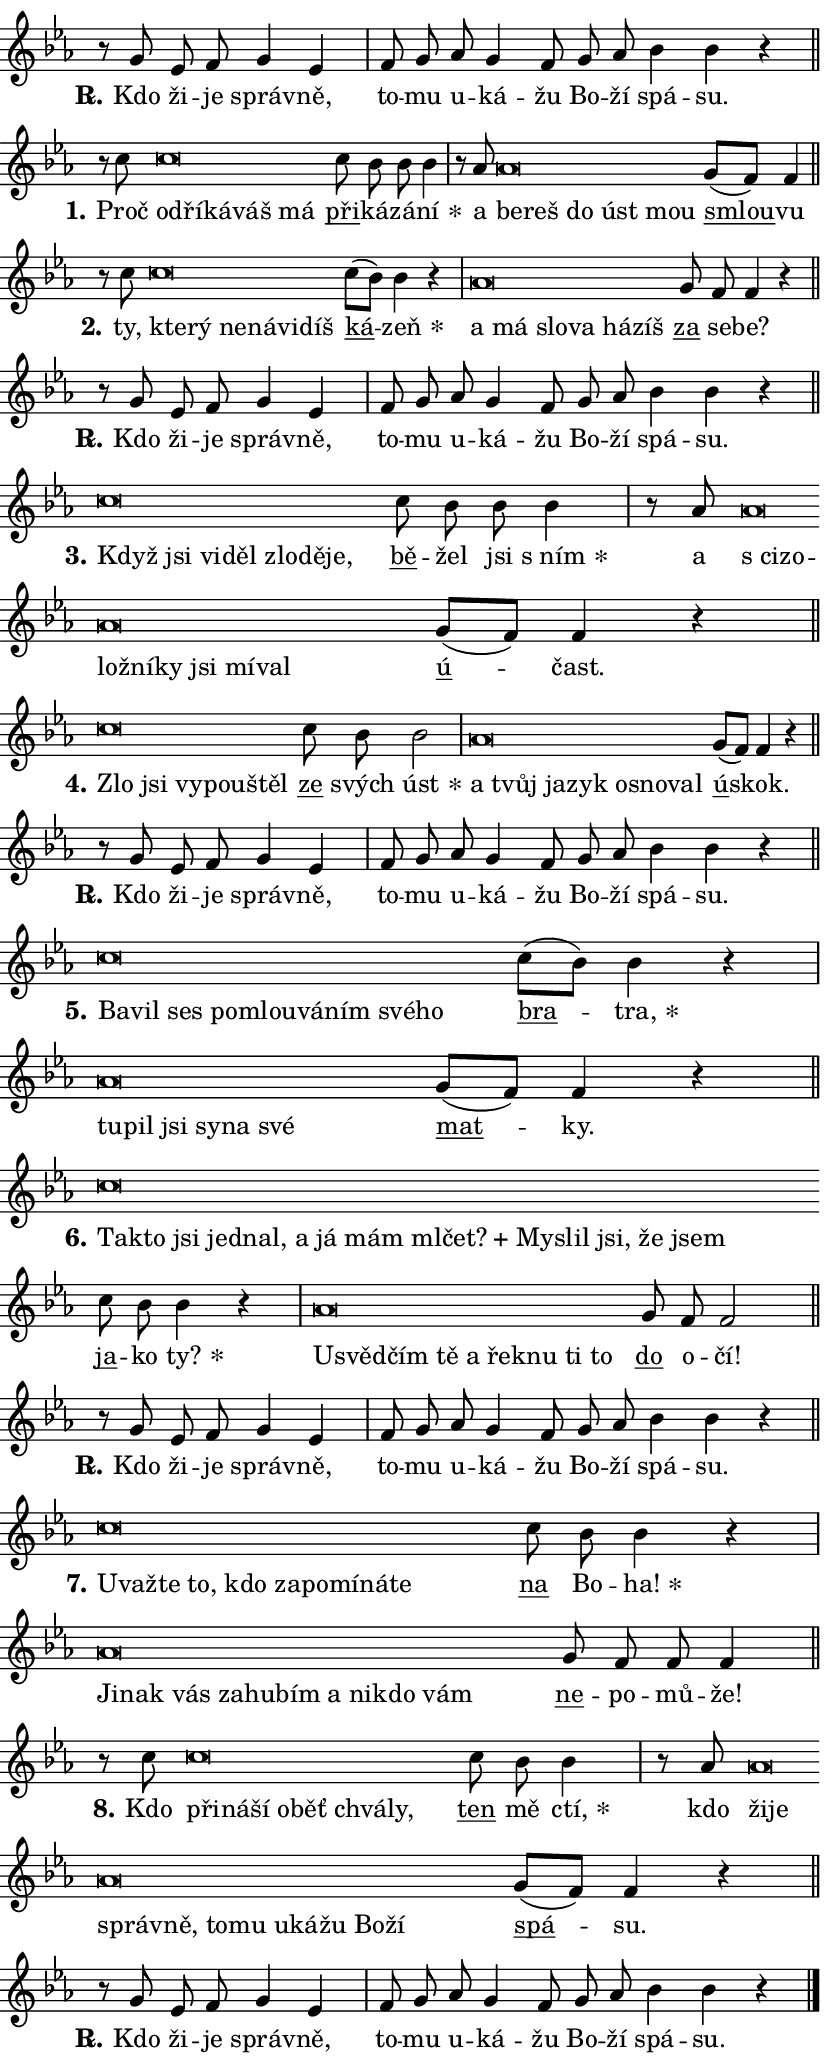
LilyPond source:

\version "2.24.0"
\header { tagline = "" }
\paper {
  indent = 0\cm
  top-margin = 0\cm
  right-margin = 0.13\cm % to fit lyric hyphens
  bottom-margin = 0\cm
  left-margin = 0\cm
  paper-width = 14\cm
  page-breaking = #ly:one-page-breaking
  system-system-spacing.basic-distance = #11
  score-system-spacing.basic-distance = #11
  ragged-last = ##f
}


%% Author: Thomas Morley
%% https://lists.gnu.org/archive/html/lilypond-user/2020-05/msg00002.html
#(define (line-position grob)
"Returns position of @var[grob} in current system:
   @code{'start}, if at first time-step
   @code{'end}, if at last time-step
   @code{'middle} otherwise
"
  (let* ((col (ly:item-get-column grob))
         (ln (ly:grob-object col 'left-neighbor))
         (rn (ly:grob-object col 'right-neighbor))
         (col-to-check-left (if (ly:grob? ln) ln col))
         (col-to-check-right (if (ly:grob? rn) rn col))
         (break-dir-left
           (and
             (ly:grob-property col-to-check-left 'non-musical #f)
             (ly:item-break-dir col-to-check-left)))
         (break-dir-right
           (and
             (ly:grob-property col-to-check-right 'non-musical #f)
             (ly:item-break-dir col-to-check-right))))
        (cond ((eqv? 1 break-dir-left) 'start)
              ((eqv? -1 break-dir-right) 'end)
              (else 'middle))))

#(define (tranparent-at-line-position vctor)
  (lambda (grob)
  "Relying on @code{line-position} select the relevant enry from @var{vctor}.
Used to determine transparency,"
    (case (line-position grob)
      ((end) (not (vector-ref vctor 0)))
      ((middle) (not (vector-ref vctor 1)))
      ((start) (not (vector-ref vctor 2))))))

noteHeadBreakVisibility =
#(define-music-function (break-visibility)(vector?)
"Makes @code{NoteHead}s transparent relying on @var{break-visibility}"
#{
  \override NoteHead.transparent =
    #(tranparent-at-line-position break-visibility)
#})

#(define delete-ledgers-for-transparent-note-heads
  (lambda (grob)
    "Reads whether a @code{NoteHead} is transparent.
If so this @code{NoteHead} is removed from @code{'note-heads} from
@var{grob}, which is supposed to be @code{LedgerLineSpanner}.
As a result ledgers are not printed for this @code{NoteHead}"
    (let* ((nhds-array (ly:grob-object grob 'note-heads))
           (nhds-list
             (if (ly:grob-array? nhds-array)
                 (ly:grob-array->list nhds-array)
                 '()))
           ;; Relies on the transparent-property being done before
           ;; Staff.LedgerLineSpanner.after-line-breaking is executed.
           ;; This is fragile ...
           (to-keep
             (remove
               (lambda (nhd)
                 (ly:grob-property nhd 'transparent #f))
               nhds-list)))
      ;; TODO find a better method to iterate over grob-arrays, similiar
      ;; to filter/remove etc for lists
      ;; For now rebuilt from scratch
      (set! (ly:grob-object grob 'note-heads)  '())
      (for-each
        (lambda (nhd)
          (ly:pointer-group-interface::add-grob grob 'note-heads nhd))
        to-keep))))

squashNotes = {
  \override NoteHead.X-extent = #'(-0.2 . 0.2)
  \override NoteHead.Y-extent = #'(-0.75 . 0)
  \override NoteHead.stencil =
    #(lambda (grob)
       (let ((pos (ly:grob-property grob 'staff-position)))
         (begin
           (if (< pos -7) (display "ERROR: Lower brevis then expected\n") (display ""))
           (if (<= pos -6) ly:text-interface::print ly:note-head::print))))
}
unSquashNotes = {
  \revert NoteHead.X-extent
  \revert NoteHead.Y-extent
  \revert NoteHead.stencil
}

hideNotes = \noteHeadBreakVisibility #begin-of-line-visible
unHideNotes = \noteHeadBreakVisibility #all-visible

% work-around for resetting accidentals
% https://lilypond.org/doc/v2.23/Documentation/notation/displaying-rhythms#unmetered-music
cadenzaMeasure = {
  \cadenzaOff
  \partial 1024 s1024
  \cadenzaOn
}

#(define-markup-command (accent layout props text) (markup?)
  "Underline accented syllable"
  (interpret-markup layout props
    #{\markup \override #'(offset . 4.3) \underline { #text }#}))

responsum = \markup \concat {
  "R" \hspace #-1.05 \path #0.1 #'((moveto 0 0.07) (lineto 0.9 0.8)) \hspace #0.05 "."
}

spaceSize = #0.6828661417322834 % exact space size for TeX Gyre Schola

\layout {
  \context {
    \Staff
    \remove "Time_signature_engraver"
    \override LedgerLineSpanner.after-line-breaking = #delete-ledgers-for-transparent-note-heads
  }
  \context {
    \Lyrics {
      \override LyricSpace.minimum-distance = \spaceSize
      \override LyricText.font-name = #"TeX Gyre Schola"
      \override LyricText.font-size = 1
      \override StanzaNumber.font-name = #"TeX Gyre Schola Bold"
      \override StanzaNumber.font-size = 1
    }
  }
  \context {
    \Score 
    \override NoteHead.text =
      #(lambda (grob) 
        (let ((pos (ly:grob-property grob 'staff-position)))
          #{\markup {
            \combine
              \halign #-0.55 \raise #(if (= pos -6) 0 0.5) \override #'(thickness . 2) \draw-line #'(3.2 . 0)
              \musicglyph "noteheads.sM1"
          }#}))
  }
}

% magnetic-lyrics.ily
%
%   written by
%     Jean Abou Samra <jean@abou-samra.fr>
%     Werner Lemberg <wl@gnu.org>
%
%   adapted by
%     Jiri Hon <jiri.hon@gmail.com>
%
% Version 2022-Apr-15

% https://www.mail-archive.com/lilypond-user@gnu.org/msg149350.html

#(define (Left_hyphen_pointer_engraver context)
   "Collect syllable-hyphen-syllable occurrences in lyrics and store
them in properties.  This engraver only looks to the left.  For
example, if the lyrics input is @code{foo -- bar}, it does the
following.

@itemize @bullet
@item
Set the @code{text} property of the @code{LyricHyphen} grob between
@q{foo} and @q{bar} to @code{foo}.

@item
Set the @code{left-hyphen} property of the @code{LyricText} grob with
text @q{foo} to the @code{LyricHyphen} grob between @q{foo} and
@q{bar}.
@end itemize

Use this auxiliary engraver in combination with the
@code{lyric-@/text::@/apply-@/magnetic-@/offset!} hook."
   (let ((hyphen #f)
         (text #f))
     (make-engraver
      (acknowledgers
       ((lyric-syllable-interface engraver grob source-engraver)
        (set! text grob)))
      (end-acknowledgers
       ((lyric-hyphen-interface engraver grob source-engraver)
        ;(when (not (grob::has-interface grob 'lyric-space-interface))
          (set! hyphen grob)));)
      ((stop-translation-timestep engraver)
       (when (and text hyphen)
         (ly:grob-set-object! text 'left-hyphen hyphen))
       (set! text #f)
       (set! hyphen #f)))))

#(define (lyric-text::apply-magnetic-offset! grob)
   "If the space between two syllables is less than the value in
property @code{LyricText@/.details@/.squash-threshold}, move the right
syllable to the left so that it gets concatenated with the left
syllable.

Use this function as a hook for
@code{LyricText@/.after-@/line-@/breaking} if the
@code{Left_@/hyphen_@/pointer_@/engraver} is active."
   (let ((hyphen (ly:grob-object grob 'left-hyphen #f)))
     (when hyphen
       (let ((left-text (ly:spanner-bound hyphen LEFT)))
         (when (grob::has-interface left-text 'lyric-syllable-interface)
           (let* ((common (ly:grob-common-refpoint grob left-text X))
                  (this-x-ext (ly:grob-extent grob common X))
                  (left-x-ext
                   (begin
                     ;; Trigger magnetism for left-text.
                     (ly:grob-property left-text 'after-line-breaking)
                     (ly:grob-extent left-text common X)))
                  ;; `delta` is the gap width between two syllables.
                  (delta (- (interval-start this-x-ext)
                            (interval-end left-x-ext)))
                  (details (ly:grob-property grob 'details))
                  (threshold (assoc-get 'squash-threshold details 0.2)))
             (when (< delta threshold)
               (let* (;; We have to manipulate the input text so that
                      ;; ligatures crossing syllable boundaries are not
                      ;; disabled.  For languages based on the Latin
                      ;; script this is essentially a beautification.
                      ;; However, for non-Western scripts it can be a
                      ;; necessity.
                      (lt (ly:grob-property left-text 'text))
                      (rt (ly:grob-property grob 'text))
                      (is-space (grob::has-interface hyphen 'lyric-space-interface))
                      (space (if is-space " " ""))
                      (extra-delta (if is-space spaceSize 0))
                      ;; Append new syllable.
                      (ltrt-space (if (and (string? lt) (string? rt))
                                (string-append lt space rt)
                                (make-concat-markup (list lt space rt))))
                      ;; Right-align `ltrt` to the right side.
                      (ltrt-space-markup (grob-interpret-markup
                               grob
                               (make-translate-markup
                                (cons (interval-length this-x-ext) 0)
                                (make-right-align-markup ltrt-space)))))
                 (begin
                   ;; Don't print `left-text`.
                   (ly:grob-set-property! left-text 'stencil #f)
                   ;; Set text and stencil (which holds all collected
                   ;; syllables so far) and shift it to the left.
                   (ly:grob-set-property! grob 'text ltrt-space)
                   (ly:grob-set-property! grob 'stencil ltrt-space-markup)
                   (ly:grob-translate-axis! grob (- (- delta extra-delta)) X))))))))))


#(define (lyric-hyphen::displace-bounds-first grob)
   ;; Make very sure this callback isn't triggered too early.
   (let ((left (ly:spanner-bound grob LEFT))
         (right (ly:spanner-bound grob RIGHT)))
     (ly:grob-property left 'after-line-breaking)
     (ly:grob-property right 'after-line-breaking)
     (ly:lyric-hyphen::print grob)))

squashThreshold = #0.4

\layout {
  \context {
    \Lyrics
    \consists #Left_hyphen_pointer_engraver
    \override LyricText.after-line-breaking =
      #lyric-text::apply-magnetic-offset!
    \override LyricHyphen.stencil = #lyric-hyphen::displace-bounds-first
    \override LyricText.details.squash-threshold = \squashThreshold
    \override LyricHyphen.minimum-distance = 0
    \override LyricHyphen.minimum-length = \squashThreshold
  }
}

squashText = \override LyricText.details.squash-threshold = 9999
unSquashText = \override LyricText.details.squash-threshold = \squashThreshold

leftText = \override LyricText.self-alignment-X = #LEFT
unLeftText = \revert LyricText.self-alignment-X

starOffset = #(lambda (grob) 
                (let ((x_offset (ly:self-alignment-interface::aligned-on-x-parent grob)))
                  (if (= x_offset 0) 0 (+ x_offset 1.2))))

star = #(define-music-function (syllable)(string?)
"Append star separator at the end of a syllable"
#{
  \once \override LyricText.X-offset = #starOffset
  \lyricmode { \markup {
    #syllable
    \override #'((font-name . "TeX Gyre Schola Bold")) \hspace #0.2 \lower #0.65 \larger "*"
  } }
#})

starAccent = #(define-music-function (syllable)(string?)
"Append star separator at the end of a syllable and make accent"
#{
  \once \override LyricText.X-offset = #starOffset
  \lyricmode { \markup {
    \accent #syllable
    \override #'((font-name . "TeX Gyre Schola Bold")) \hspace #0.2 \lower #0.65 \larger "*"
  } }
#})

breath = #(define-music-function (syllable)(string?)
"Append breathing indicator at the end of a syllable"
#{
  \lyricmode { \markup { #syllable "+" } }
#})

optionalBreath = #(define-music-function (syllable)(string?)
"Append optional breathing indicator at the end of a syllable"
#{
  \lyricmode { \markup { #syllable "(+)" } }
#})


\score {
    <<
        \new Voice = "melody" { \cadenzaOn \key es \major \relative { r8 g' es f g4 es \cadenzaMeasure \bar "|" f8 g \bar "" as g4 f8 \bar "" g as \bar "" bes4 bes r \cadenzaMeasure \bar "||" \break } }
        \new Lyrics \lyricsto "melody" { \lyricmode { \set stanza = \responsum
Kdo ži -- je správ -- ně, to -- mu u -- ká -- žu Bo -- ží spá -- su. } }
    >>
    \layout {}
}

\score {
    <<
        \new Voice = "melody" { \cadenzaOn \key es \major \relative { r8 c''8 \squashNotes c\breve*1/16 \hideNotes \breve*1/16 \bar "" \breve*1/16 \bar "" \breve*1/16 \breve*1/16 \bar "" \unHideNotes \unSquashNotes \bar "" c8 bes bes bes4 \cadenzaMeasure \bar "|" r8 as8 \squashNotes as\breve*1/16 \hideNotes \breve*1/16 \bar "" \breve*1/16 \bar "" \breve*1/16 \breve*1/16 \bar "" \unHideNotes \unSquashNotes \bar "" g8[( f)] f4 \cadenzaMeasure \bar "||" \break } }
        \new Lyrics \lyricsto "melody" { \lyricmode { \set stanza = "1."
Proč \leftText od -- \squashText ří -- ká -- váš má \unLeftText \unSquashText \markup \accent při -- ká -- zá -- \star ní a \leftText be -- \squashText reš do úst mou \unLeftText \unSquashText \markup \accent smlou -- vu } }
    >>
    \layout {}
}

\score {
    <<
        \new Voice = "melody" { \cadenzaOn \key es \major \relative { r8 c''8 \squashNotes c\breve*1/16 \hideNotes \breve*1/16 \bar "" \breve*1/16 \bar "" \breve*1/16 \bar "" \breve*1/16 \breve*1/16 \bar "" \unHideNotes \unSquashNotes \bar "" c8[( bes)] bes4 r \cadenzaMeasure \bar "|" \squashNotes as\breve*1/16 \hideNotes \breve*1/16 \bar "" \breve*1/16 \bar "" \breve*1/16 \bar "" \breve*1/16 \breve*1/16 \bar "" \unHideNotes \unSquashNotes \bar "" g8 f f4 r \cadenzaMeasure \bar "||" \break } }
        \new Lyrics \lyricsto "melody" { \lyricmode { \set stanza = "2."
ty, \leftText kte -- \squashText rý ne -- ná -- vi -- díš \unLeftText \unSquashText \markup \accent ká -- \star zeň \leftText a \squashText má slo -- va há -- zíš \unLeftText \unSquashText \markup \accent za se -- be? } }
    >>
    \layout {}
}

\score {
    <<
        \new Voice = "melody" { \cadenzaOn \key es \major \relative { r8 g' es f g4 es \cadenzaMeasure \bar "|" f8 g \bar "" as g4 f8 \bar "" g as \bar "" bes4 bes r \cadenzaMeasure \bar "||" \break } }
        \new Lyrics \lyricsto "melody" { \lyricmode { \set stanza = \responsum
Kdo ži -- je správ -- ně, to -- mu u -- ká -- žu Bo -- ží spá -- su. } }
    >>
    \layout {}
}

\score {
    <<
        \new Voice = "melody" { \cadenzaOn \key es \major \relative { \squashNotes c''\breve*1/16 \hideNotes \breve*1/16 \bar "" \breve*1/16 \bar "" \breve*1/16 \bar "" \breve*1/16 \bar "" \breve*1/16 \breve*1/16 \bar "" \unHideNotes \unSquashNotes \bar "" c8 bes bes bes4 \cadenzaMeasure \bar "|" r8 as8 \squashNotes as\breve*1/16 \hideNotes \breve*1/16 \bar "" \breve*1/16 \bar "" \breve*1/16 \bar "" \breve*1/16 \bar "" \breve*1/16 \bar "" \breve*1/16 \breve*1/16 \bar "" \unHideNotes \unSquashNotes \bar "" g8[( f)] f4 r \cadenzaMeasure \bar "||" \break } }
        \new Lyrics \lyricsto "melody" { \lyricmode { \set stanza = "3."
\leftText Když \squashText jsi vi -- děl zlo -- dě -- je, \unLeftText \unSquashText \markup \accent bě -- žel jsi \star "s ním" a \leftText "s ci" -- \squashText zo -- lož -- ní -- ky jsi mí -- val \unLeftText \unSquashText \markup \accent ú -- čast. } }
    >>
    \layout {}
}

\score {
    <<
        \new Voice = "melody" { \cadenzaOn \key es \major \relative { \squashNotes c''\breve*1/16 \hideNotes \breve*1/16 \bar "" \breve*1/16 \bar "" \breve*1/16 \breve*1/16 \bar "" \unHideNotes \unSquashNotes \bar "" c8 bes bes2 \cadenzaMeasure \bar "|" \squashNotes as\breve*1/16 \hideNotes \breve*1/16 \bar "" \breve*1/16 \bar "" \breve*1/16 \bar "" \breve*1/16 \bar "" \breve*1/16 \breve*1/16 \bar "" \unHideNotes \unSquashNotes \bar "" g8[( f)] f4 r \cadenzaMeasure \bar "||" \break } }
        \new Lyrics \lyricsto "melody" { \lyricmode { \set stanza = "4."
\leftText Zlo \squashText jsi vy -- pou -- štěl \unLeftText \unSquashText \markup \accent ze svých \star úst \leftText a \squashText tvůj ja -- zyk os -- no -- val \unLeftText \unSquashText \markup \accent ú -- skok. } }
    >>
    \layout {}
}

\score {
    <<
        \new Voice = "melody" { \cadenzaOn \key es \major \relative { r8 g' es f g4 es \cadenzaMeasure \bar "|" f8 g \bar "" as g4 f8 \bar "" g as \bar "" bes4 bes r \cadenzaMeasure \bar "||" \break } }
        \new Lyrics \lyricsto "melody" { \lyricmode { \set stanza = \responsum
Kdo ži -- je správ -- ně, to -- mu u -- ká -- žu Bo -- ží spá -- su. } }
    >>
    \layout {}
}

\score {
    <<
        \new Voice = "melody" { \cadenzaOn \key es \major \relative { \squashNotes c''\breve*1/16 \hideNotes \breve*1/16 \bar "" \breve*1/16 \bar "" \breve*1/16 \bar "" \breve*1/16 \bar "" \breve*1/16 \bar "" \breve*1/16 \bar "" \breve*1/16 \breve*1/16 \bar "" \unHideNotes \unSquashNotes \bar "" c8[( bes)] bes4 r \cadenzaMeasure \bar "|" \squashNotes as\breve*1/16 \hideNotes \breve*1/16 \bar "" \breve*1/16 \bar "" \breve*1/16 \bar "" \breve*1/16 \breve*1/16 \bar "" \unHideNotes \unSquashNotes \bar "" g8[( f)] f4 r \cadenzaMeasure \bar "||" \break } }
        \new Lyrics \lyricsto "melody" { \lyricmode { \set stanza = "5."
\leftText Ba -- \squashText vil ses po -- mlou -- vá -- ním své -- ho \unLeftText \unSquashText \markup \accent bra -- \star tra, \leftText tu -- \squashText pil jsi sy -- na své \unLeftText \unSquashText \markup \accent mat -- ky. } }
    >>
    \layout {}
}

\score {
    <<
        \new Voice = "melody" { \cadenzaOn \key es \major \relative { \squashNotes c''\breve*1/16 \hideNotes \breve*1/16 \bar "" \breve*1/16 \bar "" \breve*1/16 \bar "" \breve*1/16 \bar "" \breve*1/16 \bar "" \breve*1/16 \bar "" \breve*1/16 \bar "" \breve*1/16 \bar "" \breve*1/16 \bar "" \breve*1/16 \bar "" \breve*1/16 \bar "" \breve*1/16 \bar "" \breve*1/16 \breve*1/16 \bar "" \unHideNotes \unSquashNotes \bar "" c8 bes bes4 r \cadenzaMeasure \bar "|" \squashNotes as\breve*1/16 \hideNotes \breve*1/16 \bar "" \breve*1/16 \bar "" \breve*1/16 \bar "" \breve*1/16 \bar "" \breve*1/16 \bar "" \breve*1/16 \bar "" \breve*1/16 \breve*1/16 \bar "" \unHideNotes \unSquashNotes \bar "" g8 f f2 \cadenzaMeasure \bar "||" \break } }
        \new Lyrics \lyricsto "melody" { \lyricmode { \set stanza = "6."
\leftText Tak -- \squashText to jsi jed -- nal, a já mám ml -- \breath "čet?" My -- slil jsi, že jsem \unLeftText \unSquashText \markup \accent ja -- ko \star ty? \leftText U -- \squashText svěd -- čím tě a řek -- nu ti to \unLeftText \unSquashText \markup \accent do o -- čí! } }
    >>
    \layout {}
}

\score {
    <<
        \new Voice = "melody" { \cadenzaOn \key es \major \relative { r8 g' es f g4 es \cadenzaMeasure \bar "|" f8 g \bar "" as g4 f8 \bar "" g as \bar "" bes4 bes r \cadenzaMeasure \bar "||" \break } }
        \new Lyrics \lyricsto "melody" { \lyricmode { \set stanza = \responsum
Kdo ži -- je správ -- ně, to -- mu u -- ká -- žu Bo -- ží spá -- su. } }
    >>
    \layout {}
}

\score {
    <<
        \new Voice = "melody" { \cadenzaOn \key es \major \relative { \squashNotes c''\breve*1/16 \hideNotes \breve*1/16 \bar "" \breve*1/16 \bar "" \breve*1/16 \bar "" \breve*1/16 \bar "" \breve*1/16 \bar "" \breve*1/16 \bar "" \breve*1/16 \bar "" \breve*1/16 \breve*1/16 \bar "" \unHideNotes \unSquashNotes \bar "" c8 bes bes4 r \cadenzaMeasure \bar "|" \squashNotes as\breve*1/16 \hideNotes \breve*1/16 \bar "" \breve*1/16 \bar "" \breve*1/16 \bar "" \breve*1/16 \bar "" \breve*1/16 \bar "" \breve*1/16 \bar "" \breve*1/16 \bar "" \breve*1/16 \breve*1/16 \bar "" \unHideNotes \unSquashNotes \bar "" g8 f f f4 \cadenzaMeasure \bar "||" \break } }
        \new Lyrics \lyricsto "melody" { \lyricmode { \set stanza = "7."
\leftText U -- \squashText važ -- te to, kdo za -- po -- mí -- ná -- te \unLeftText \unSquashText \markup \accent na Bo -- \star ha! \leftText Ji -- \squashText nak vás za -- hu -- bím a ni -- kdo vám \unLeftText \unSquashText \markup \accent ne -- po -- mů -- že! } }
    >>
    \layout {}
}

\score {
    <<
        \new Voice = "melody" { \cadenzaOn \key es \major \relative { r8 c''8 \squashNotes c\breve*1/16 \hideNotes \breve*1/16 \bar "" \breve*1/16 \bar "" \breve*1/16 \bar "" \breve*1/16 \bar "" \breve*1/16 \breve*1/16 \bar "" \unHideNotes \unSquashNotes \bar "" c8 bes bes4 \cadenzaMeasure \bar "|" r8 as8 \squashNotes as\breve*1/16 \hideNotes \breve*1/16 \bar "" \breve*1/16 \bar "" \breve*1/16 \bar "" \breve*1/16 \bar "" \breve*1/16 \bar "" \breve*1/16 \bar "" \breve*1/16 \bar "" \breve*1/16 \bar "" \breve*1/16 \breve*1/16 \bar "" \unHideNotes \unSquashNotes \bar "" g8[( f)] f4 r \cadenzaMeasure \bar "||" \break } }
        \new Lyrics \lyricsto "melody" { \lyricmode { \set stanza = "8."
Kdo \leftText při -- \squashText ná -- ší o -- běť chvá -- ly, \unLeftText \unSquashText \markup \accent ten mě \star ctí, kdo \leftText ži -- \squashText je správ -- ně, to -- mu u -- ká -- žu Bo -- ží \unLeftText \unSquashText \markup \accent spá -- su. } }
    >>
    \layout {}
}

\score {
    <<
        \new Voice = "melody" { \cadenzaOn \key es \major \relative { r8 g' es f g4 es \cadenzaMeasure \bar "|" f8 g \bar "" as g4 f8 \bar "" g as \bar "" bes4 bes r \cadenzaMeasure \bar "||" \break } \bar "|." }
        \new Lyrics \lyricsto "melody" { \lyricmode { \set stanza = \responsum
Kdo ži -- je správ -- ně, to -- mu u -- ká -- žu Bo -- ží spá -- su. } }
    >>
    \layout {}
}
